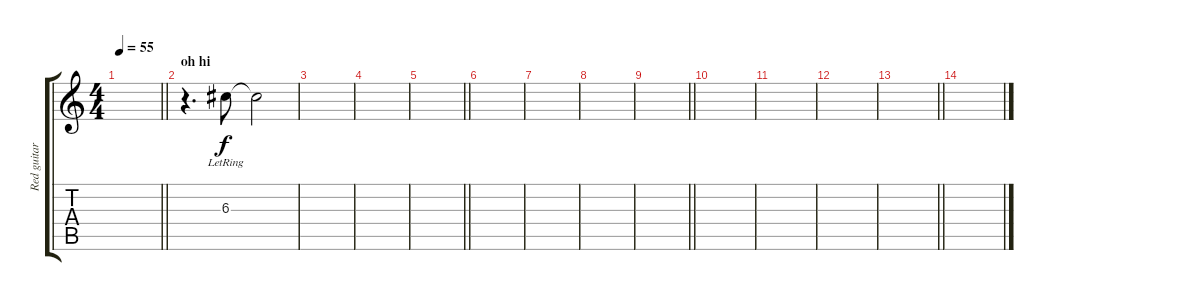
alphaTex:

\track ("Red guitar" "Red guitar") {instrument electricguitarclean}
\staff {score tabs}
\tuning (E4 B3 G3 D3 A2 E2) {hide}
\ts (4 4)
\tempo 55
\clef g2
\barLineRight lightlight
\ks c
|
\section ("" "oh hi")
r.4{d} 6.3{lr}.8 6.3{t}.2{dy f} |
|
|
\barLineRight lightlight
|
\section ("" "")
|
|
|
\barLineRight lightlight
|
\section ("" "")
|
|
|
\barLineRight lightlight
|
\section ("" "")
